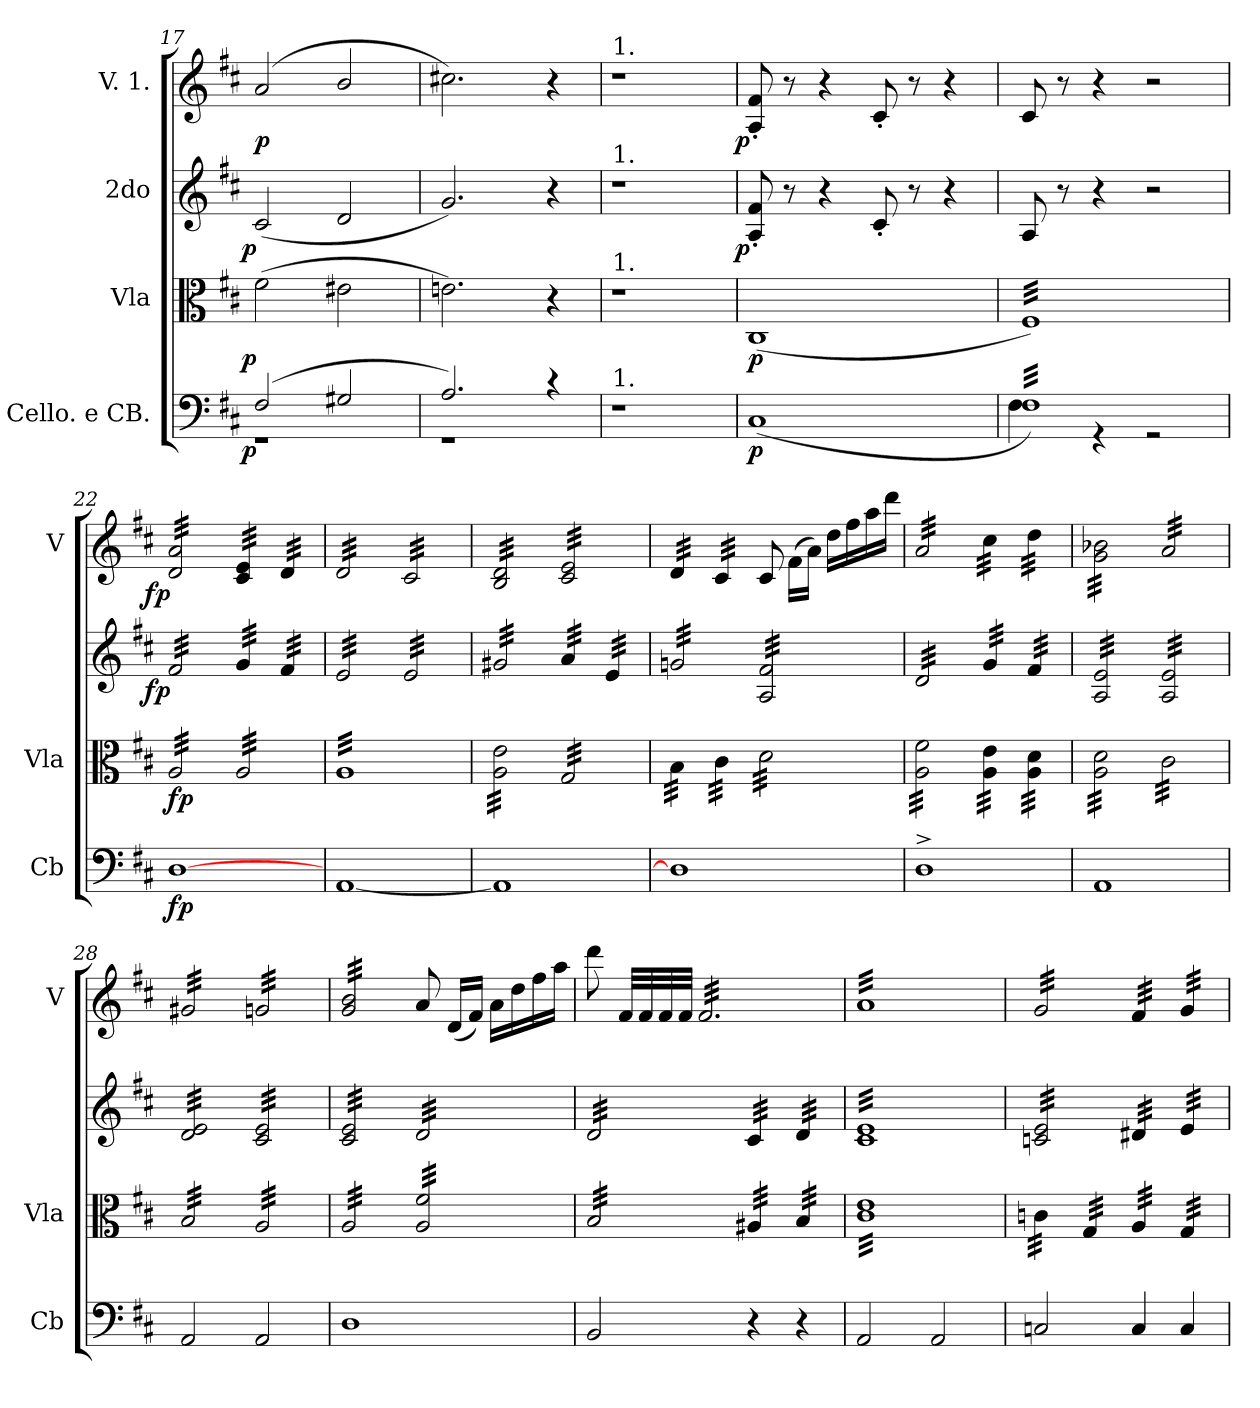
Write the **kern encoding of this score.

**kern	**dynam	**kern	**dynam	**kern	**dynam	**kern	**dynam
*part4	*part4	*part3	*part3	*part2	*part2	*part1	*part1
*staff4	*staff4	*staff3	*staff3	*staff2	*staff2	*staff1	*staff1
*I"Cello. e CB.	*	*I"Vla	*	*I"2do	*	*I"V. 1.	*
*I'Cb	*	*I'Vla	*	*	*	*I'V	*
*clefF4	*	*clefC3	*	*clefG2	*	*clefG2	*
*k[f#c#]	*	*k[f#c#]	*	*k[f#c#]	*	*k[f#c#]	*
=17	=17	=17	=17	=17	=17	=17	=17
*^	*	*	*	*	*	*	*
!	!	!LO:DY:rj	!	!LO:DY:rj	!	!LO:DY:rj	!	!
(<2F#/	1rGG	p	(2f#\	p	(2c#/	p	(2a/	p
2G#X/	.	.	2e#X\	.	2d/	.	2b/	.
=18	=18	=18	=18	=18	=18	=18	=18	=18
2.A/)	1rGG	.	2.en\)	.	2.g/)	.	2.cc#X\)	.
4r	.	.	4r	.	4r	.	4r	.
*v	*v	*	*	*	*	*	*	*
=19	=19	=19	=19	=19	=19	=19	=19
!	!	!	!	!	!	!LO:TX:a:t=1.	!
!	!	!	!	!LO:TX:a:t=1.	!	!	!
!	!	!LO:TX:a:t=1.	!	!	!	!	!
!LO:TX:a:t=1.	!	!	!	!	!	!	!
1r	.	1r	.	1r	.	1r	.
=20	=20	=20	=20	=20	=20	=20	=20
!	!	!	!	!	!LO:DY:rj	!	!LO:DY:rj
(>1C#	p	(>1C#	p	8A'/ 8f#'/	p	8A'/ 8f#'/	p
.	.	.	.	8r	.	8r	.
.	.	.	.	4r	.	4r	.
.	.	.	.	8c#'/	.	8c#'/	.
.	.	.	.	8r	.	8r	.
.	.	.	.	4r	.	4r	.
=21	=21	=21	=21	=21	=21	=21	=21
*^	*	*	*	*	*	*	*
!	!	!	!LO:TX:a:color=crimson:t=⚠	!	!	!	!	!
!LO:TX:a:color=crimson:t=⚠	!	!	!	!	!	!	!	!
*tremolo	*	*	*	*	*	*	*	*
*	*	*	*tremolo	*	*	*	*	*
32F#/)LLL	4F#\	.	32F#/)LLL	.	8A/	.	8c#/	.
32F#/)	.	.	32F#/)	.	.	.	.	.
32F#/)	.	.	32F#/)	.	.	.	.	.
32F#/)	.	.	32F#/)	.	.	.	.	.
32F#/)	.	.	32F#/)	.	8r	.	8r	.
32F#/)	.	.	32F#/)	.	.	.	.	.
32F#/)	.	.	32F#/)	.	.	.	.	.
32F#/)	.	.	32F#/)	.	.	.	.	.
32F#/)	4r	.	32F#/)	.	4r	.	4r	.
32F#/)	.	.	32F#/)	.	.	.	.	.
32F#/)	.	.	32F#/)	.	.	.	.	.
32F#/)	.	.	32F#/)	.	.	.	.	.
32F#/)	.	.	32F#/)	.	.	.	.	.
32F#/)	.	.	32F#/)	.	.	.	.	.
32F#/)	.	.	32F#/)	.	.	.	.	.
32F#/)	.	.	32F#/)	.	.	.	.	.
32F#/)	2rGG	.	32F#/)	.	2r	.	2r	.
32F#/)	.	.	32F#/)	.	.	.	.	.
32F#/)	.	.	32F#/)	.	.	.	.	.
32F#/)	.	.	32F#/)	.	.	.	.	.
32F#/)	.	.	32F#/)	.	.	.	.	.
32F#/)	.	.	32F#/)	.	.	.	.	.
32F#/)	.	.	32F#/)	.	.	.	.	.
32F#/)	.	.	32F#/)	.	.	.	.	.
32F#/)	.	.	32F#/)	.	.	.	.	.
32F#/)	.	.	32F#/)	.	.	.	.	.
32F#/)	.	.	32F#/)	.	.	.	.	.
32F#/)	.	.	32F#/)	.	.	.	.	.
32F#/)	.	.	32F#/)	.	.	.	.	.
32F#/)	.	.	32F#/)	.	.	.	.	.
32F#/)	.	.	32F#/)	.	.	.	.	.
32F#/)JJJ	.	.	32F#/)JJJ	.	.	.	.	.
*Xtremolo	*	*	*	*	*	*	*	*
=22	=22	=22	=22	=22	=22	=22	=22	=22
!	!	!	!	!	!	!LO:DY:rj	!	!LO:DY:rj
*v	*v	*	*	*	*	*	*	*
*	*	*	*	*tremolo	*	*	*
*	*	*	*	*	*	*tremolo	*
[1D	fp.	32A/LLL	fp.	32f#/LLL	fp	32d/ 32a/LLL	fp
.	.	32A/	.	32f#/	.	32d/ 32a/	.
.	.	32A/	.	32f#/	.	32d/ 32a/	.
.	.	32A/	.	32f#/	.	32d/ 32a/	.
.	.	32A/	.	32f#/	.	32d/ 32a/	.
.	.	32A/	.	32f#/	.	32d/ 32a/	.
.	.	32A/	.	32f#/	.	32d/ 32a/	.
.	.	32A/	.	32f#/	.	32d/ 32a/	.
.	.	32A/	.	32f#/	.	32d/ 32a/	.
.	.	32A/	.	32f#/	.	32d/ 32a/	.
.	.	32A/	.	32f#/	.	32d/ 32a/	.
.	.	32A/	.	32f#/	.	32d/ 32a/	.
.	.	32A/	.	32f#/	.	32d/ 32a/	.
.	.	32A/	.	32f#/	.	32d/ 32a/	.
.	.	32A/	.	32f#/	.	32d/ 32a/	.
.	.	32A/JJJ	.	32f#/JJJ	.	32d/ 32a/JJJ	.
.	.	32A/LLL	.	32g/LLL	.	32c#/ 32e/LLL	.
.	.	32A/	.	32g/	.	32c#/ 32e/	.
.	.	32A/	.	32g/	.	32c#/ 32e/	.
.	.	32A/	.	32g/	.	32c#/ 32e/	.
.	.	32A/	.	32g/	.	32c#/ 32e/	.
.	.	32A/	.	32g/	.	32c#/ 32e/	.
.	.	32A/	.	32g/	.	32c#/ 32e/	.
.	.	32A/	.	32g/JJJ	.	32c#/ 32e/JJJ	.
.	.	32A/	.	32f#/LLL	.	32d/LLL	.
.	.	32A/	.	32f#/	.	32d/	.
.	.	32A/	.	32f#/	.	32d/	.
.	.	32A/	.	32f#/	.	32d/	.
.	.	32A/	.	32f#/	.	32d/	.
.	.	32A/	.	32f#/	.	32d/	.
.	.	32A/	.	32f#/	.	32d/	.
.	.	32A/JJJ	.	32f#/JJJ	.	32d/JJJ	.
=23	=23	=23	=23	=23	=23	=23	=23
[1AA	.	32A/LLL	.	32e/LLL	.	32d/LLL	.
.	.	32A/	.	32e/	.	32d/	.
.	.	32A/	.	32e/	.	32d/	.
.	.	32A/	.	32e/	.	32d/	.
.	.	32A/	.	32e/	.	32d/	.
.	.	32A/	.	32e/	.	32d/	.
.	.	32A/	.	32e/	.	32d/	.
.	.	32A/	.	32e/	.	32d/	.
.	.	32A/	.	32e/	.	32d/	.
.	.	32A/	.	32e/	.	32d/	.
.	.	32A/	.	32e/	.	32d/	.
.	.	32A/	.	32e/	.	32d/	.
.	.	32A/	.	32e/	.	32d/	.
.	.	32A/	.	32e/	.	32d/	.
.	.	32A/	.	32e/	.	32d/	.
.	.	32A/	.	32e/JJJ	.	32d/JJJ	.
.	.	32A/	.	32e/LLL	.	32c#/LLL	.
.	.	32A/	.	32e/	.	32c#/	.
.	.	32A/	.	32e/	.	32c#/	.
.	.	32A/	.	32e/	.	32c#/	.
.	.	32A/	.	32e/	.	32c#/	.
.	.	32A/	.	32e/	.	32c#/	.
.	.	32A/	.	32e/	.	32c#/	.
.	.	32A/	.	32e/	.	32c#/	.
.	.	32A/	.	32e/	.	32c#/	.
.	.	32A/	.	32e/	.	32c#/	.
.	.	32A/	.	32e/	.	32c#/	.
.	.	32A/	.	32e/	.	32c#/	.
.	.	32A/	.	32e/	.	32c#/	.
.	.	32A/	.	32e/	.	32c#/	.
.	.	32A/	.	32e/	.	32c#/	.
.	.	32A/JJJ	.	32e/JJJ	.	32c#/JJJ	.
=24	=24	=24	=24	=24	=24	=24	=24
1AA]	.	32A\ 32e\LLL	.	32g#X/LLL	.	32B/ 32d/LLL	.
.	.	32A\ 32e\	.	32g#X/	.	32B/ 32d/	.
.	.	32A\ 32e\	.	32g#X/	.	32B/ 32d/	.
.	.	32A\ 32e\	.	32g#X/	.	32B/ 32d/	.
.	.	32A\ 32e\	.	32g#X/	.	32B/ 32d/	.
.	.	32A\ 32e\	.	32g#X/	.	32B/ 32d/	.
.	.	32A\ 32e\	.	32g#X/	.	32B/ 32d/	.
.	.	32A\ 32e\	.	32g#X/	.	32B/ 32d/	.
.	.	32A\ 32e\	.	32g#X/	.	32B/ 32d/	.
.	.	32A\ 32e\	.	32g#X/	.	32B/ 32d/	.
.	.	32A\ 32e\	.	32g#X/	.	32B/ 32d/	.
.	.	32A\ 32e\	.	32g#X/	.	32B/ 32d/	.
.	.	32A\ 32e\	.	32g#X/	.	32B/ 32d/	.
.	.	32A\ 32e\	.	32g#X/	.	32B/ 32d/	.
.	.	32A\ 32e\	.	32g#X/	.	32B/ 32d/	.
.	.	32A\ 32e\JJJ	.	32g#X/JJJ	.	32B/ 32d/JJJ	.
.	.	32G/LLL	.	32a/LLL	.	32c#/ 32e/LLL	.
.	.	32G/	.	32a/	.	32c#/ 32e/	.
.	.	32G/	.	32a/	.	32c#/ 32e/	.
.	.	32G/	.	32a/	.	32c#/ 32e/	.
.	.	32G/	.	32a/	.	32c#/ 32e/	.
.	.	32G/	.	32a/	.	32c#/ 32e/	.
.	.	32G/	.	32a/	.	32c#/ 32e/	.
.	.	32G/	.	32a/JJJ	.	32c#/ 32e/	.
.	.	32G/	.	32e/LLL	.	32c#/ 32e/	.
.	.	32G/	.	32e/	.	32c#/ 32e/	.
.	.	32G/	.	32e/	.	32c#/ 32e/	.
.	.	32G/	.	32e/	.	32c#/ 32e/	.
.	.	32G/	.	32e/	.	32c#/ 32e/	.
.	.	32G/	.	32e/	.	32c#/ 32e/	.
.	.	32G/	.	32e/	.	32c#/ 32e/	.
.	.	32G/JJJ	.	32e/JJJ	.	32c#/ 32e/JJJ	.
=25	=25	=25	=25	=25	=25	=25	=25
1D]	.	32B\LLL	.	32gn/LLL	.	32d/LLL	.
.	.	32B\	.	32gn/	.	32d/	.
.	.	32B\	.	32gn/	.	32d/	.
.	.	32B\	.	32gn/	.	32d/	.
.	.	32B\	.	32gn/	.	32d/	.
.	.	32B\	.	32gn/	.	32d/	.
.	.	32B\	.	32gn/	.	32d/	.
.	.	32B\JJJ	.	32gn/	.	32d/JJJ	.
.	.	32c#\LLL	.	32gn/	.	32c#/LLL	.
.	.	32c#\	.	32gn/	.	32c#/	.
.	.	32c#\	.	32gn/	.	32c#/	.
.	.	32c#\	.	32gn/	.	32c#/	.
.	.	32c#\	.	32gn/	.	32c#/	.
.	.	32c#\	.	32gn/	.	32c#/	.
.	.	32c#\	.	32gn/	.	32c#/	.
.	.	32c#\JJJ	.	32gn/JJJ	.	32c#/JJJ	.
*	*	*	*	*	*	*Xtremolo	*
.	.	32d\LLL	.	32A/ 32f#/LLL	.	8c#/	.
.	.	32d\	.	32A/ 32f#/	.	.	.
.	.	32d\	.	32A/ 32f#/	.	.	.
.	.	32d\	.	32A/ 32f#/	.	.	.
.	.	32d\	.	32A/ 32f#/	.	(16f#\LL	.
.	.	32d\	.	32A/ 32f#/	.	.	.
.	.	32d\	.	32A/ 32f#/	.	16a\JJ)	.
.	.	32d\	.	32A/ 32f#/	.	.	.
.	.	32d\	.	32A/ 32f#/	.	16dd\LL	.
.	.	32d\	.	32A/ 32f#/	.	.	.
.	.	32d\	.	32A/ 32f#/	.	16ff#\	.
.	.	32d\	.	32A/ 32f#/	.	.	.
.	.	32d\	.	32A/ 32f#/	.	16aa\	.
.	.	32d\	.	32A/ 32f#/	.	.	.
.	.	32d\	.	32A/ 32f#/	.	16ddd\JJ	.
.	.	32d\JJJ	.	32A/ 32f#/JJJ	.	.	.
=26	=26	=26	=26	=26	=26	=26	=26
*	*	*	*	*	*	*tremolo	*
1D^	.	32A\ 32f#\LLL	.	32d/LLL	.	32a/LLL	.
.	.	32A\ 32f#\	.	32d/	.	32a/	.
.	.	32A\ 32f#\	.	32d/	.	32a/	.
.	.	32A\ 32f#\	.	32d/	.	32a/	.
.	.	32A\ 32f#\	.	32d/	.	32a/	.
.	.	32A\ 32f#\	.	32d/	.	32a/	.
.	.	32A\ 32f#\	.	32d/	.	32a/	.
.	.	32A\ 32f#\	.	32d/	.	32a/	.
.	.	32A\ 32f#\	.	32d/	.	32a/	.
.	.	32A\ 32f#\	.	32d/	.	32a/	.
.	.	32A\ 32f#\	.	32d/	.	32a/	.
.	.	32A\ 32f#\	.	32d/	.	32a/	.
.	.	32A\ 32f#\	.	32d/	.	32a/	.
.	.	32A\ 32f#\	.	32d/	.	32a/	.
.	.	32A\ 32f#\	.	32d/	.	32a/	.
.	.	32A\ 32f#\JJJ	.	32d/JJJ	.	32a/JJJ	.
.	.	32A\ 32e\LLL	.	32g/LLL	.	32cc#\LLL	.
.	.	32A\ 32e\	.	32g/	.	32cc#\	.
.	.	32A\ 32e\	.	32g/	.	32cc#\	.
.	.	32A\ 32e\	.	32g/	.	32cc#\	.
.	.	32A\ 32e\	.	32g/	.	32cc#\	.
.	.	32A\ 32e\	.	32g/	.	32cc#\	.
.	.	32A\ 32e\	.	32g/	.	32cc#\	.
.	.	32A\ 32e\JJJ	.	32g/JJJ	.	32cc#\JJJ	.
.	.	32A\ 32d\LLL	.	32f#/LLL	.	32dd\LLL	.
.	.	32A\ 32d\	.	32f#/	.	32dd\	.
.	.	32A\ 32d\	.	32f#/	.	32dd\	.
.	.	32A\ 32d\	.	32f#/	.	32dd\	.
.	.	32A\ 32d\	.	32f#/	.	32dd\	.
.	.	32A\ 32d\	.	32f#/	.	32dd\	.
.	.	32A\ 32d\	.	32f#/	.	32dd\	.
.	.	32A\ 32d\JJJ	.	32f#/JJJ	.	32dd\JJJ	.
=27	=27	=27	=27	=27	=27	=27	=27
1AA	.	32A\ 32d\LLL	.	32A/ 32e/LLL	.	32g\ 32b-X\LLL	.
.	.	32A\ 32d\	.	32A/ 32e/	.	32g\ 32b-X\	.
.	.	32A\ 32d\	.	32A/ 32e/	.	32g\ 32b-X\	.
.	.	32A\ 32d\	.	32A/ 32e/	.	32g\ 32b-X\	.
.	.	32A\ 32d\	.	32A/ 32e/	.	32g\ 32b-X\	.
.	.	32A\ 32d\	.	32A/ 32e/	.	32g\ 32b-X\	.
.	.	32A\ 32d\	.	32A/ 32e/	.	32g\ 32b-X\	.
.	.	32A\ 32d\	.	32A/ 32e/	.	32g\ 32b-X\	.
.	.	32A\ 32d\	.	32A/ 32e/	.	32g\ 32b-X\	.
.	.	32A\ 32d\	.	32A/ 32e/	.	32g\ 32b-X\	.
.	.	32A\ 32d\	.	32A/ 32e/	.	32g\ 32b-X\	.
.	.	32A\ 32d\	.	32A/ 32e/	.	32g\ 32b-X\	.
.	.	32A\ 32d\	.	32A/ 32e/	.	32g\ 32b-X\	.
.	.	32A\ 32d\	.	32A/ 32e/	.	32g\ 32b-X\	.
.	.	32A\ 32d\	.	32A/ 32e/	.	32g\ 32b-X\	.
.	.	32A\ 32d\JJJ	.	32A/ 32e/JJJ	.	32g\ 32b-X\JJJ	.
.	.	32c#\LLL	.	32A/ 32e/LLL	.	32a/LLL	.
.	.	32c#\	.	32A/ 32e/	.	32a/	.
.	.	32c#\	.	32A/ 32e/	.	32a/	.
.	.	32c#\	.	32A/ 32e/	.	32a/	.
.	.	32c#\	.	32A/ 32e/	.	32a/	.
.	.	32c#\	.	32A/ 32e/	.	32a/	.
.	.	32c#\	.	32A/ 32e/	.	32a/	.
.	.	32c#\	.	32A/ 32e/	.	32a/	.
.	.	32c#\	.	32A/ 32e/	.	32a/	.
.	.	32c#\	.	32A/ 32e/	.	32a/	.
.	.	32c#\	.	32A/ 32e/	.	32a/	.
.	.	32c#\	.	32A/ 32e/	.	32a/	.
.	.	32c#\	.	32A/ 32e/	.	32a/	.
.	.	32c#\	.	32A/ 32e/	.	32a/	.
.	.	32c#\	.	32A/ 32e/	.	32a/	.
.	.	32c#\JJJ	.	32A/ 32e/JJJ	.	32a/JJJ	.
=28	=28	=28	=28	=28	=28	=28	=28
2AA/	.	32B/LLL	.	32d/ 32e/LLL	.	32g#X/LLL	.
.	.	32B/	.	32d/ 32e/	.	32g#X/	.
.	.	32B/	.	32d/ 32e/	.	32g#X/	.
.	.	32B/	.	32d/ 32e/	.	32g#X/	.
.	.	32B/	.	32d/ 32e/	.	32g#X/	.
.	.	32B/	.	32d/ 32e/	.	32g#X/	.
.	.	32B/	.	32d/ 32e/	.	32g#X/	.
.	.	32B/	.	32d/ 32e/	.	32g#X/	.
.	.	32B/	.	32d/ 32e/	.	32g#X/	.
.	.	32B/	.	32d/ 32e/	.	32g#X/	.
.	.	32B/	.	32d/ 32e/	.	32g#X/	.
.	.	32B/	.	32d/ 32e/	.	32g#X/	.
.	.	32B/	.	32d/ 32e/	.	32g#X/	.
.	.	32B/	.	32d/ 32e/	.	32g#X/	.
.	.	32B/	.	32d/ 32e/	.	32g#X/	.
.	.	32B/JJJ	.	32d/ 32e/JJJ	.	32g#X/JJJ	.
2AA/	.	32A/LLL	.	32c#/ 32e/LLL	.	32gn/LLL	.
.	.	32A/	.	32c#/ 32e/	.	32gn/	.
.	.	32A/	.	32c#/ 32e/	.	32gn/	.
.	.	32A/	.	32c#/ 32e/	.	32gn/	.
.	.	32A/	.	32c#/ 32e/	.	32gn/	.
.	.	32A/	.	32c#/ 32e/	.	32gn/	.
.	.	32A/	.	32c#/ 32e/	.	32gn/	.
.	.	32A/	.	32c#/ 32e/	.	32gn/	.
.	.	32A/	.	32c#/ 32e/	.	32gn/	.
.	.	32A/	.	32c#/ 32e/	.	32gn/	.
.	.	32A/	.	32c#/ 32e/	.	32gn/	.
.	.	32A/	.	32c#/ 32e/	.	32gn/	.
.	.	32A/	.	32c#/ 32e/	.	32gn/	.
.	.	32A/	.	32c#/ 32e/	.	32gn/	.
.	.	32A/	.	32c#/ 32e/	.	32gn/	.
.	.	32A/JJJ	.	32c#/ 32e/JJJ	.	32gn/JJJ	.
=29	=29	=29	=29	=29	=29	=29	=29
1D	.	32A/LLL	.	32c#/ 32e/LLL	.	32g/ 32b/LLL	.
.	.	32A/	.	32c#/ 32e/	.	32g/ 32b/	.
.	.	32A/	.	32c#/ 32e/	.	32g/ 32b/	.
.	.	32A/	.	32c#/ 32e/	.	32g/ 32b/	.
.	.	32A/	.	32c#/ 32e/	.	32g/ 32b/	.
.	.	32A/	.	32c#/ 32e/	.	32g/ 32b/	.
.	.	32A/	.	32c#/ 32e/	.	32g/ 32b/	.
.	.	32A/	.	32c#/ 32e/	.	32g/ 32b/	.
.	.	32A/	.	32c#/ 32e/	.	32g/ 32b/	.
.	.	32A/	.	32c#/ 32e/	.	32g/ 32b/	.
.	.	32A/	.	32c#/ 32e/	.	32g/ 32b/	.
.	.	32A/	.	32c#/ 32e/	.	32g/ 32b/	.
.	.	32A/	.	32c#/ 32e/	.	32g/ 32b/	.
.	.	32A/	.	32c#/ 32e/	.	32g/ 32b/	.
.	.	32A/	.	32c#/ 32e/	.	32g/ 32b/	.
.	.	32A/JJJ	.	32c#/ 32e/JJJ	.	32g/ 32b/JJJ	.
*	*	*	*	*	*	*Xtremolo	*
.	.	32A/ 32f#/LLL	.	32d/LLL	.	8a/	.
.	.	32A/ 32f#/	.	32d/	.	.	.
.	.	32A/ 32f#/	.	32d/	.	.	.
.	.	32A/ 32f#/	.	32d/	.	.	.
.	.	32A/ 32f#/	.	32d/	.	(16d/LL	.
.	.	32A/ 32f#/	.	32d/	.	.	.
.	.	32A/ 32f#/	.	32d/	.	16f#/JJ)	.
.	.	32A/ 32f#/	.	32d/	.	.	.
.	.	32A/ 32f#/	.	32d/	.	16a\LL	.
.	.	32A/ 32f#/	.	32d/	.	.	.
.	.	32A/ 32f#/	.	32d/	.	16dd\	.
.	.	32A/ 32f#/	.	32d/	.	.	.
.	.	32A/ 32f#/	.	32d/	.	16ff#\	.
.	.	32A/ 32f#/	.	32d/	.	.	.
.	.	32A/ 32f#/	.	32d/	.	16aa\JJ	.
.	.	32A/ 32f#/JJJ	.	32d/JJJ	.	.	.
=30	=30	=30	=30	=30	=30	=30	=30
2BB/	.	32B/LLL	.	32d/LLL	.	8ddd\	.
.	.	32B/	.	32d/	.	.	.
.	.	32B/	.	32d/	.	.	.
.	.	32B/	.	32d/	.	.	.
.	.	32B/	.	32d/	.	32f#/LLL	.
.	.	32B/	.	32d/	.	32f#/	.
.	.	32B/	.	32d/	.	32f#/	.
.	.	32B/	.	32d/	.	32f#/JJJ	.
*	*	*	*	*	*	*tremolo	*
.	.	32B/	.	32d/	.	32f#/LLL	.
.	.	32B/	.	32d/	.	32f#/	.
.	.	32B/	.	32d/	.	32f#/	.
.	.	32B/	.	32d/	.	32f#/	.
.	.	32B/	.	32d/	.	32f#/	.
.	.	32B/	.	32d/	.	32f#/	.
.	.	32B/	.	32d/	.	32f#/	.
.	.	32B/JJJ	.	32d/JJJ	.	32f#/	.
4r	.	32A#X/LLL	.	32c#/LLL	.	32f#/	.
.	.	32A#X/	.	32c#/	.	32f#/	.
.	.	32A#X/	.	32c#/	.	32f#/	.
.	.	32A#X/	.	32c#/	.	32f#/	.
.	.	32A#X/	.	32c#/	.	32f#/	.
.	.	32A#X/	.	32c#/	.	32f#/	.
.	.	32A#X/	.	32c#/	.	32f#/	.
.	.	32A#X/JJJ	.	32c#/JJJ	.	32f#/	.
4r	.	32B/LLL	.	32d/LLL	.	32f#/	.
.	.	32B/	.	32d/	.	32f#/	.
.	.	32B/	.	32d/	.	32f#/	.
.	.	32B/	.	32d/	.	32f#/	.
.	.	32B/	.	32d/	.	32f#/	.
.	.	32B/	.	32d/	.	32f#/	.
.	.	32B/	.	32d/	.	32f#/	.
.	.	32B/JJJ	.	32d/JJJ	.	32f#/JJJ	.
=31	=31	=31	=31	=31	=31	=31	=31
2AA/	.	32c#\ 32e\LLL	.	32c#/ 32e/LLL	.	32a/LLL	.
.	.	32c#\ 32e\	.	32c#/ 32e/	.	32a/	.
.	.	32c#\ 32e\	.	32c#/ 32e/	.	32a/	.
.	.	32c#\ 32e\	.	32c#/ 32e/	.	32a/	.
.	.	32c#\ 32e\	.	32c#/ 32e/	.	32a/	.
.	.	32c#\ 32e\	.	32c#/ 32e/	.	32a/	.
.	.	32c#\ 32e\	.	32c#/ 32e/	.	32a/	.
.	.	32c#\ 32e\	.	32c#/ 32e/	.	32a/	.
.	.	32c#\ 32e\	.	32c#/ 32e/	.	32a/	.
.	.	32c#\ 32e\	.	32c#/ 32e/	.	32a/	.
.	.	32c#\ 32e\	.	32c#/ 32e/	.	32a/	.
.	.	32c#\ 32e\	.	32c#/ 32e/	.	32a/	.
.	.	32c#\ 32e\	.	32c#/ 32e/	.	32a/	.
.	.	32c#\ 32e\	.	32c#/ 32e/	.	32a/	.
.	.	32c#\ 32e\	.	32c#/ 32e/	.	32a/	.
.	.	32c#\ 32e\	.	32c#/ 32e/	.	32a/	.
2AA/	.	32c#\ 32e\	.	32c#/ 32e/	.	32a/	.
.	.	32c#\ 32e\	.	32c#/ 32e/	.	32a/	.
.	.	32c#\ 32e\	.	32c#/ 32e/	.	32a/	.
.	.	32c#\ 32e\	.	32c#/ 32e/	.	32a/	.
.	.	32c#\ 32e\	.	32c#/ 32e/	.	32a/	.
.	.	32c#\ 32e\	.	32c#/ 32e/	.	32a/	.
.	.	32c#\ 32e\	.	32c#/ 32e/	.	32a/	.
.	.	32c#\ 32e\	.	32c#/ 32e/	.	32a/	.
.	.	32c#\ 32e\	.	32c#/ 32e/	.	32a/	.
.	.	32c#\ 32e\	.	32c#/ 32e/	.	32a/	.
.	.	32c#\ 32e\	.	32c#/ 32e/	.	32a/	.
.	.	32c#\ 32e\	.	32c#/ 32e/	.	32a/	.
.	.	32c#\ 32e\	.	32c#/ 32e/	.	32a/	.
.	.	32c#\ 32e\	.	32c#/ 32e/	.	32a/	.
.	.	32c#\ 32e\	.	32c#/ 32e/	.	32a/	.
.	.	32c#\ 32e\JJJ	.	32c#/ 32e/JJJ	.	32a/JJJ	.
=32	=32	=32	=32	=32	=32	=32	=32
2Cn/	.	32cn\LLL	.	32cn/ 32e/LLL	.	32g/LLL	.
.	.	32cn\	.	32cn/ 32e/	.	32g/	.
.	.	32cn\	.	32cn/ 32e/	.	32g/	.
.	.	32cn\	.	32cn/ 32e/	.	32g/	.
.	.	32cn\	.	32cn/ 32e/	.	32g/	.
.	.	32cn\	.	32cn/ 32e/	.	32g/	.
.	.	32cn\	.	32cn/ 32e/	.	32g/	.
.	.	32cn\JJJ	.	32cn/ 32e/	.	32g/	.
.	.	32G/LLL	.	32cn/ 32e/	.	32g/	.
.	.	32G/	.	32cn/ 32e/	.	32g/	.
.	.	32G/	.	32cn/ 32e/	.	32g/	.
.	.	32G/	.	32cn/ 32e/	.	32g/	.
.	.	32G/	.	32cn/ 32e/	.	32g/	.
.	.	32G/	.	32cn/ 32e/	.	32g/	.
.	.	32G/	.	32cn/ 32e/	.	32g/	.
.	.	32G/JJJ	.	32cn/ 32e/JJJ	.	32g/JJJ	.
4C/	.	32A/LLL	.	32d#X/LLL	.	32f#/LLL	.
.	.	32A/	.	32d#X/	.	32f#/	.
.	.	32A/	.	32d#X/	.	32f#/	.
.	.	32A/	.	32d#X/	.	32f#/	.
.	.	32A/	.	32d#X/	.	32f#/	.
.	.	32A/	.	32d#X/	.	32f#/	.
.	.	32A/	.	32d#X/	.	32f#/	.
.	.	32A/JJJ	.	32d#X/JJJ	.	32f#/JJJ	.
4C/	.	32G/LLL	.	32e/LLL	.	32g/LLL	.
.	.	32G/	.	32e/	.	32g/	.
.	.	32G/	.	32e/	.	32g/	.
.	.	32G/	.	32e/	.	32g/	.
.	.	32G/	.	32e/	.	32g/	.
.	.	32G/	.	32e/	.	32g/	.
.	.	32G/	.	32e/	.	32g/	.
.	.	32G/JJJ	.	32e/JJJ	.	32g/JJJ	.
*	*	*	*	*	*	*Xtremolo	*
*	*	*	*	*Xtremolo	*	*	*
*	*	*Xtremolo	*	*	*	*	*
=	=	=	=	=	=	=	=
*-	*-	*-	*-	*-	*-	*-	*-
